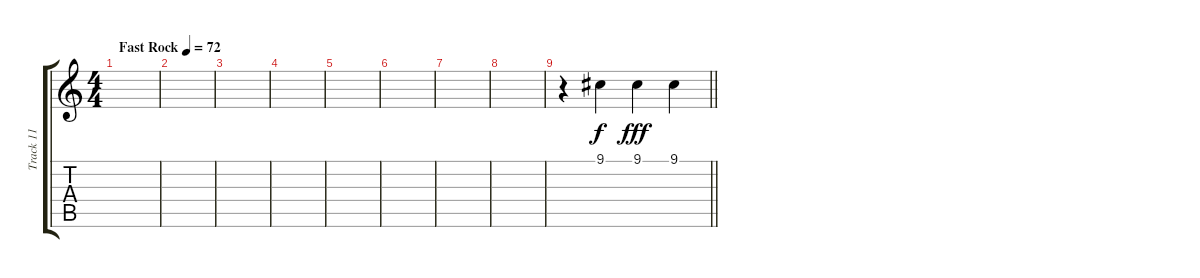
\track ("Track 11" "Track 11") {instrument brightacousticpiano}
\staff {score tabs}
\tuning (E4 B3 G3 D3 A2 E2) {hide}
\ts (4 4)
\tempo (72 "Fast Rock")
\clef g2
\ks c
|
|
|
|
|
|
|
|
\barLineRight lightlight
r.4{volume 16 instrument applause} 9.1.4 9.1.4{dy fff} 9.1.4
